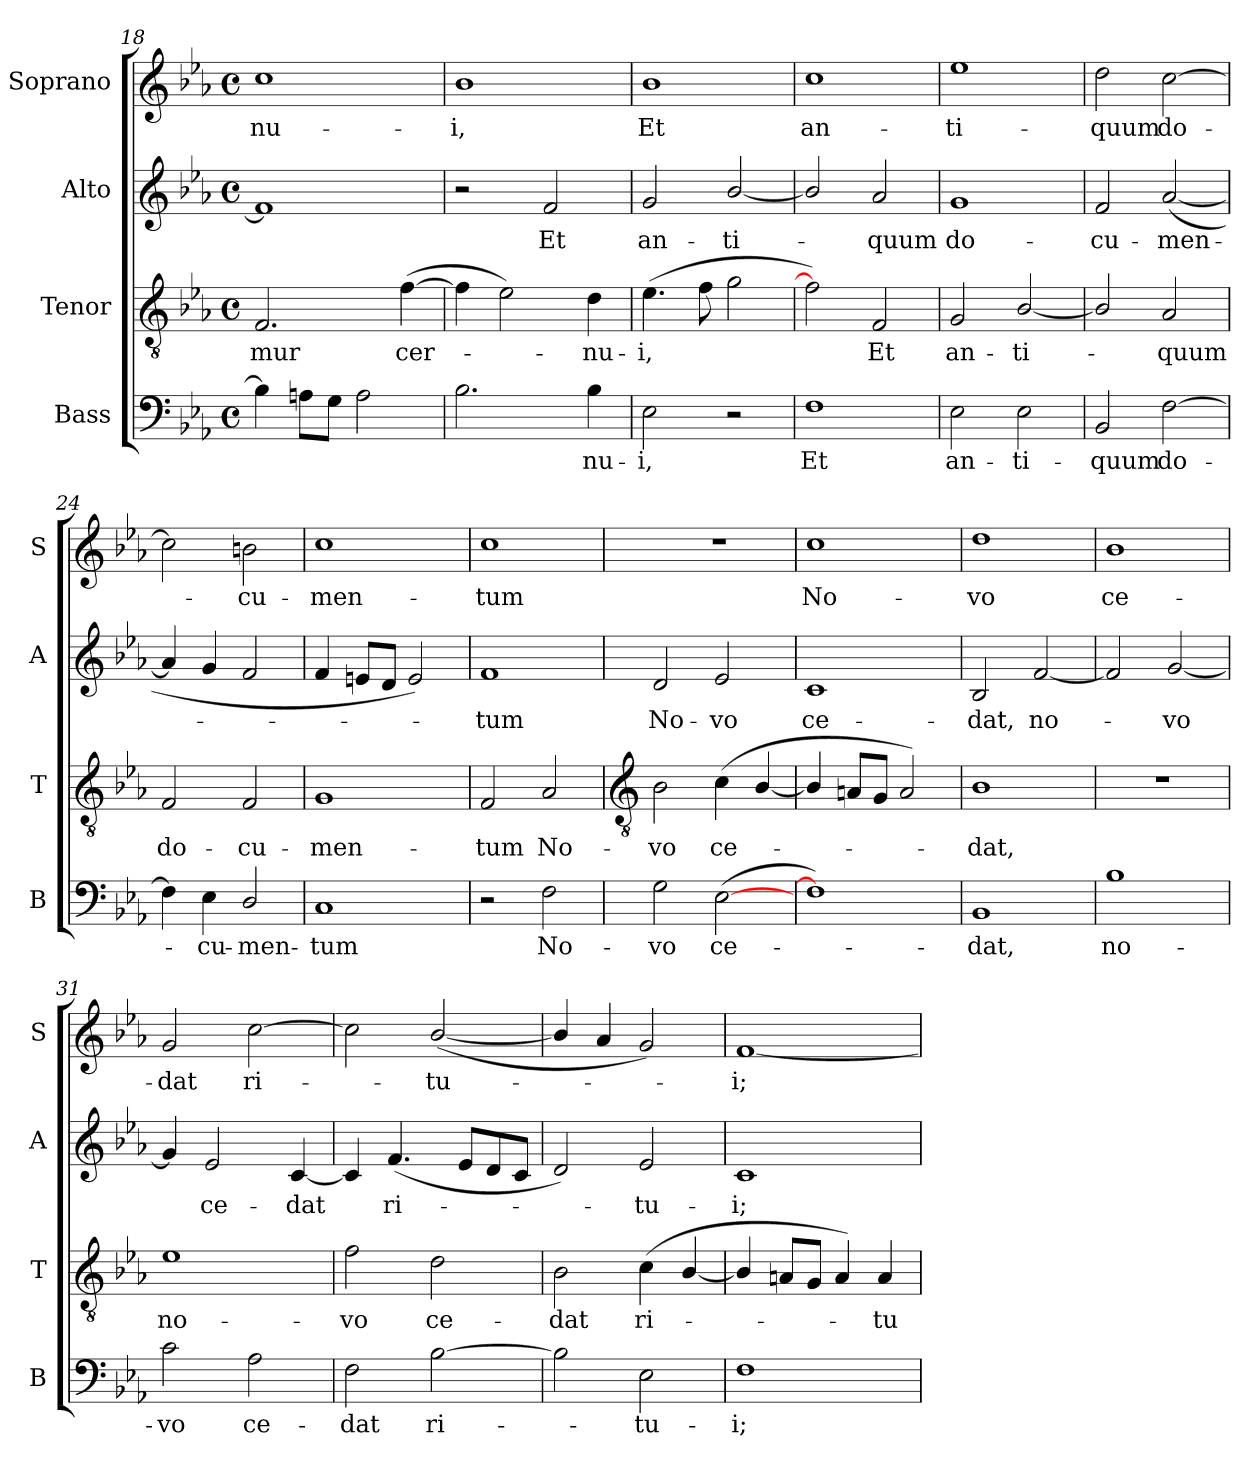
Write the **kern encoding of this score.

**kern	**text	**kern	**text	**kern	**text	**kern	**text
*part4	*part4	*part3	*part3	*part2	*part2	*part1	*part1
*staff4	*staff4	*staff3	*staff3	*staff2	*staff2	*staff1	*staff1
*I"Bass	*	*I"Tenor	*	*I"Alto	*	*I"Soprano	*
*I'B	*	*I'T	*	*I'A	*	*I'S	*
!!LO:LB:g=z
*clefF4	*	*clefGv2	*	*clefG2	*	*clefG2	*
*k[b-e-a-]	*	*k[b-e-a-]	*	*k[b-e-a-]	*	*k[b-e-a-]	*
*E-:	*	*E-:	*	*E-:	*	*E-:	*
*M4/4	*	*M4/4	*	*M4/4	*	*M4/4	*
*met(c)	*	*met(c)	*	*met(c)	*	*met(c)	*
=18	=18	=18	=18	=18	=18	=18	=18
!	!	!	!LO:LY:b	!	!	!	!LO:LY:b
4B-]	.	2.F	-mur	1f]	.	1cc	nu-
8AnL	.	.	.	.	.	.	.
8GJ	.	.	.	.	.	.	.
2A	.	.	.	.	.	.	.
!	!	!	!LO:LY:b	!	!	!	!
.	.	(>[4f	cer-	.	.	.	.
=19	=19	=19	=19	=19	=19	=19	=19
!	!	!	!	!	!	!	!LO:LY:b
2.B-	.	4f]	.	2r	.	1b-	-i,
.	.	2e-)	.	.	.	.	.
!	!	!	!	!	!LO:LY:b	!	!
.	.	.	.	2f	Et	.	.
!	!LO:LY:b	!	!LO:LY:b	!	!	!	!
4B-	nu-	4d	nu-	.	.	.	.
=20	=20	=20	=20	=20	=20	=20	=20
!	!LO:LY:b	!	!LO:LY:b	!	!LO:LY:b	!	!LO:LY:b
2E-	-i,	(>4.e-	-i,	2g	an-	1b-	Et
.	.	8f	.	.	.	.	.
!	!	!	!	!	!LO:LY:b	!	!
2r	.	2g	.	[2b-/	-ti-	.	.
=21	=21	=21	=21	=21	=21	=21	=21
!	!LO:LY:b	!	!	!	!	!	!LO:LY:b
1F	Et	2f])	.	2b-/]	.	1cc	an-
!	!	!	!LO:LY:b	!	!LO:LY:b	!	!
.	.	2F	Et	2a-	quum	.	.
=22	=22	=22	=22	=22	=22	=22	=22
!	!LO:LY:b	!	!LO:LY:b	!	!LO:LY:b	!	!LO:LY:b
2E-	an-	2G	an-	1g	do-	1ee-	-ti-
!	!LO:LY:b	!	!LO:LY:b	!	!	!	!
2E-	-ti-	[2B-/	-ti-	.	.	.	.
=23	=23	=23	=23	=23	=23	=23	=23
!	!LO:LY:b	!	!	!	!LO:LY:b	!	!LO:LY:b
2BB-	-quum	2B-/]	.	2f	-cu-	2dd	-quum
!	!LO:LY:b	!	!LO:LY:b	!	!LO:LY:b	!	!LO:LY:b
[2F	do-	2A-	quum	(<[2a-	-men-	[2cc	do-
=24	=24	=24	=24	=24	=24	=24	=24
!	!	!	!LO:LY:b	!	!	!	!
4F]	.	2F	do-	4a-]	.	2cc]	.
!	!LO:LY:b	!	!	!	!	!	!
4E-	cu-	.	.	4g	.	.	.
!	!LO:LY:b	!	!LO:LY:b	!	!	!	!LO:LY:b
2D/	-men-	2F	-cu-	2f	.	2bn	cu-
=25	=25	=25	=25	=25	=25	=25	=25
!	!LO:LY:b	!	!LO:LY:b	!	!	!	!LO:LY:b
1C	-tum	1G	-men-	4f	.	1cc	-men-
.	.	.	.	8enL	.	.	.
.	.	.	.	8dJ	.	.	.
.	.	.	.	2e)	.	.	.
=26	=26	=26	=26	=26	=26	=26	=26
!	!	!	!LO:LY:b	!	!LO:LY:b	!	!LO:LY:b
2r	.	2F	-tum	1f	tum	1cc	-tum
!	!LO:LY:b	!	!LO:LY:b	!	!	!	!
2F	No-	2A-	No-	.	.	.	.
!!LO:LB:g=z
=27	=27	=27	=27	=27	=27	=27	=27
*	*	*clefGv2	*	*	*	*	*
!	!LO:LY:b	!	!LO:LY:b	!	!LO:LY:b	!	!
2G	-vo	2B-	-vo	2d	No-	1r	.
!	!LO:LY:b	!	!LO:LY:b	!	!LO:LY:b	!	!
(>[2E-	ce-	(<4c	ce-	2e-	-vo	.	.
.	.	[4B-/	.	.	.	.	.
=28	=28	=28	=28	=28	=28	=28	=28
!	!	!	!	!	!LO:LY:b	!	!LO:LY:b
1F])	.	4B-/]	.	1c	ce-	1cc	No-
.	.	8AnL	.	.	.	.	.
.	.	8GJ	.	.	.	.	.
.	.	2A)	.	.	.	.	.
=29	=29	=29	=29	=29	=29	=29	=29
!	!LO:LY:b	!	!LO:LY:b	!	!LO:LY:b	!	!LO:LY:b
1BB-	dat,	1B-	dat,	2B-	-dat,	1dd	-vo
!	!	!	!	!	!LO:LY:b	!	!
.	.	.	.	[2f	no-	.	.
=30	=30	=30	=30	=30	=30	=30	=30
!	!LO:LY:b	!	!	!	!	!	!LO:LY:b
1B-	no-	1r	.	2f]	.	1b-	ce-
!	!	!	!	!	!LO:LY:b	!	!
.	.	.	.	[2g	vo	.	.
=31	=31	=31	=31	=31	=31	=31	=31
!	!LO:LY:b	!	!LO:LY:b	!	!	!	!LO:LY:b
2c	-vo	1e-	no-	4g]	.	2g	-dat
!	!	!	!	!	!LO:LY:b	!	!
.	.	.	.	2e-	ce-	.	.
!	!LO:LY:b	!	!	!	!	!	!LO:LY:b
2A-	ce-	.	.	.	.	[2cc	ri-
!	!	!	!	!	!LO:LY:b	!	!
.	.	.	.	[4c	-dat	.	.
=32	=32	=32	=32	=32	=32	=32	=32
!	!LO:LY:b	!	!LO:LY:b	!	!	!	!
2F	-dat	2f	-vo	4c]	.	2cc]	.
!	!	!	!	!	!LO:LY:b	!	!
.	.	.	.	(<4.f	ri-	.	.
!	!LO:LY:b	!	!LO:LY:b	!	!	!	!LO:LY:b
[2B-	ri-	2d	ce-	.	.	(<[2b-/	tu-
.	.	.	.	8e-L	.	.	.
.	.	.	.	8d	.	.	.
.	.	.	.	8cJ	.	.	.
=33	=33	=33	=33	=33	=33	=33	=33
!	!	!	!LO:LY:b	!	!	!	!
2B-]	.	2B-	-dat	2d)	.	4b-/]	.
.	.	.	.	.	.	4a-	.
!	!LO:LY:b	!	!LO:LY:b	!	!LO:LY:b	!	!
2E-	tu-	(<4c	ri-	2e-	tu-	2g)	.
.	.	[4B-/	.	.	.	.	.
=34	=34	=34	=34	=34	=34	=34	=34
!	!LO:LY:b	!	!	!	!LO:LY:b	!	!LO:LY:b
1F	-i;	4B-/]	.	1c	-i;	[1f	i;
.	.	8AnL	.	.	.	.	.
.	.	8GJ	.	.	.	.	.
.	.	4A)	.	.	.	.	.
!	!	!	!LO:LY:b	!	!	!	!
.	.	4A	tu-	.	.	.	.
=	=	=	=	=	=	=	=
*-	*-	*-	*-	*-	*-	*-	*-
